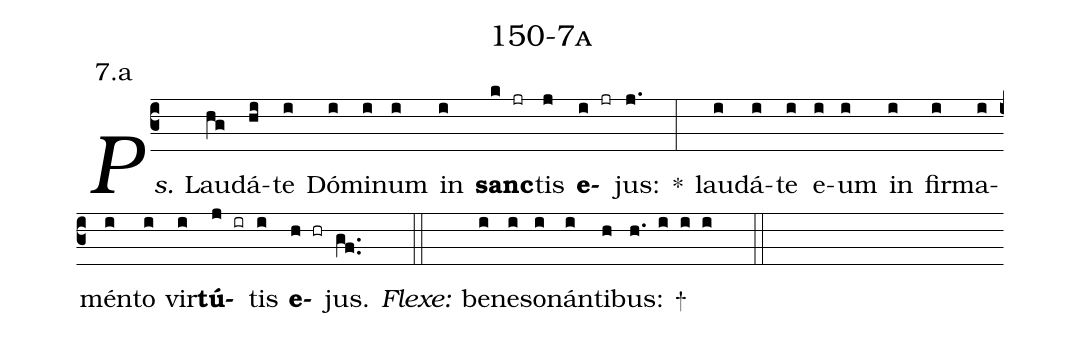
name: 150-7a;
annotation: 7.a;
%%
(c3)<i>Ps.</i> Lau(hg)dá(hi)te(i) Dó(i)mi(i)num(i) in(i) <b>sanc</b>(k jr)tis(j) <b>e</b>(i jr)jus:(j.) *(:) lau(i)dá(i)te(i) e(i)um(i) in(i) fir(i)ma(i)mén(i)to(i) vir(i)<b>tú</b>(j ir)tis(i) <b>e</b>(h hr)jus.(gf..) (::)
<i>Flexe:</i>  b{e}(i)ne(i)so(i)nán(i)ti(h)bus: <sp>+</sp>(h. i i i  ::)

%E(i) u(i) o(j) u(i) a(h) e.(gf..) (::)
